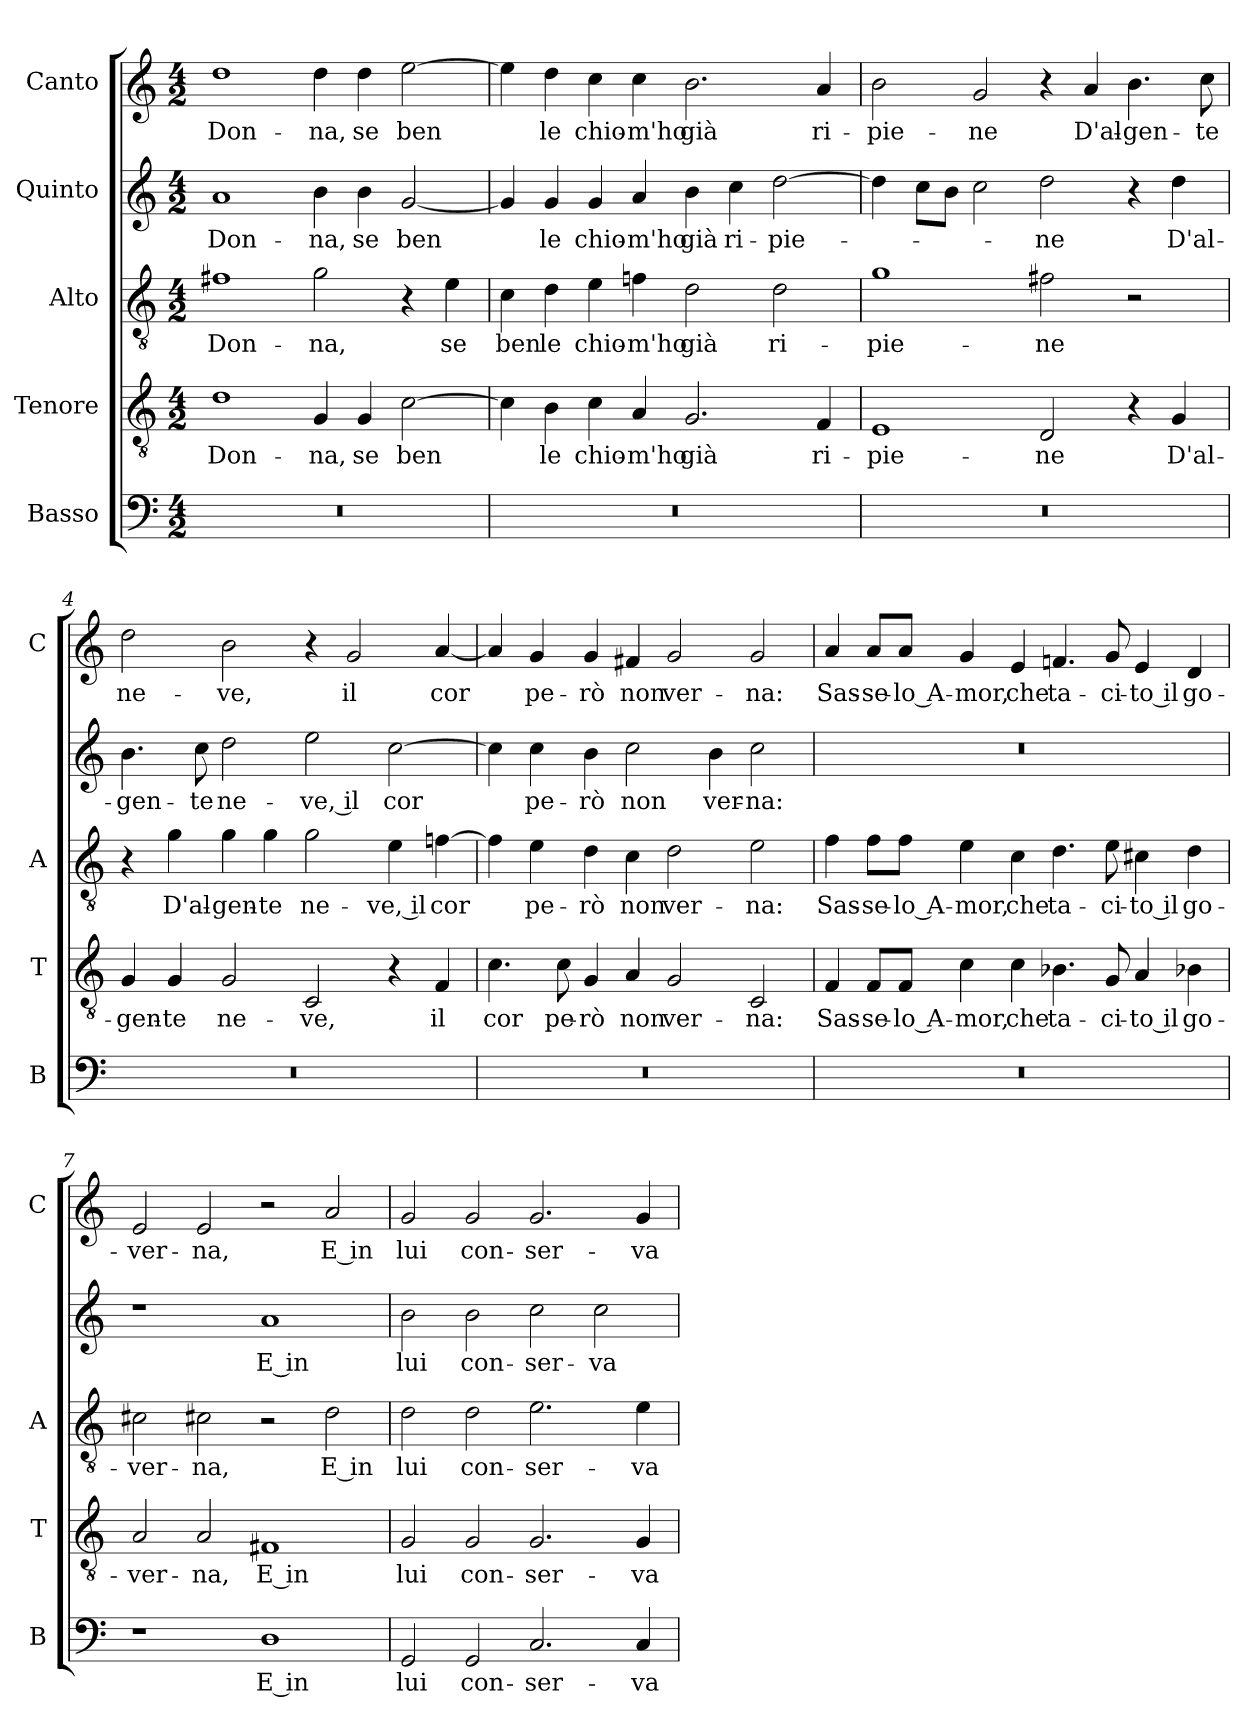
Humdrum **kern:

**kern	**text	**kern	**text	**kern	**text	**kern	**text	**kern	**text
*part5	*part5	*part4	*part4	*part3	*part3	*part2	*part2	*part1	*part1
*staff5	*staff5	*staff4	*staff4	*staff3	*staff3	*staff2	*staff2	*staff1	*staff1
*I"Basso	*	*I"Tenore	*	*I"Alto	*	*I"Quinto	*	*I"Canto	*
*I'B	*	*I'T	*	*I'A	*	*	*	*I'C	*
*clefF4	*	*clefGv2	*	*clefGv2	*	*clefG2	*	*clefG2	*
*k[]	*	*k[]	*	*k[]	*	*k[]	*	*k[]	*
*C:	*	*C:	*	*C:	*	*C:	*	*C:	*
*M4/2	*	*M4/2	*	*M4/2	*	*M4/2	*	*M4/2	*
=1	=1	=1	=1	=1	=1	=1	=1	=1	=1
0r	.	1d	Don-	1f#X	Don-	1a	Don-	1dd	Don-
.	.	4G	-na,	2g	-na,	4b	-na,	4dd	-na,
.	.	4G	se	.	.	4b	se	4dd	se
.	.	[2c	ben	4r	.	[2g	ben	[2ee	ben
.	.	.	.	4e	se	.	.	.	.
=2	=2	=2	=2	=2	=2	=2	=2	=2	=2
0r	.	4c]	.	4c	ben	4g]	.	4ee]	.
.	.	4B	le	4d	le	4g	le	4dd	le
.	.	4c	chio-	4e	chio-	4g	chio-	4cc	chio-
.	.	4A	-m'ho	4fn	-m'ho	4a	-m'ho	4cc	-m'ho
.	.	2.G	già	2d	già	4b	già	2.b	già
.	.	.	.	.	.	4cc	ri-	.	.
.	.	.	.	2d	ri-	[2dd	-pie-	.	.
.	.	4F	ri-	.	.	.	.	4a	ri-
=3	=3	=3	=3	=3	=3	=3	=3	=3	=3
0r	.	1E	-pie-	1g	-pie-	4dd]	.	2b	-pie-
.	.	.	.	.	.	8ccL	.	.	.
.	.	.	.	.	.	8bJ	.	.	.
.	.	.	.	.	.	2cc	.	2g	-ne
.	.	2D	-ne	2f#X	-ne	2dd	-ne	4r	.
.	.	.	.	.	.	.	.	4a	D'al-
.	.	4r	.	2r	.	4r	.	4.b	-gen-
.	.	4G	D'al-	.	.	4dd	D'al-	.	.
.	.	.	.	.	.	.	.	8cc	-te
=4	=4	=4	=4	=4	=4	=4	=4	=4	=4
0r	.	4G	-gen-	4r	.	4.b	-gen-	2dd	ne-
.	.	4G	-te	4g	D'al-	.	.	.	.
.	.	.	.	.	.	8cc	-te	.	.
.	.	2G	ne-	4g	-gen-	2dd	ne-	2b	-ve,
.	.	.	.	4g	-te	.	.	.	.
.	.	2C	-ve,	2g	ne-	2ee	-ve, il	4r	.
.	.	.	.	.	.	.	.	2g	il
.	.	4r	.	4e	-ve, il	[2cc	cor	.	.
.	.	4F	il	[4fn	cor	.	.	[4a	cor
=5	=5	=5	=5	=5	=5	=5	=5	=5	=5
0r	.	4.c	cor	4f]	.	4cc]	.	4a]	.
.	.	.	.	4e	pe-	4cc	pe-	4g	pe-
.	.	8c	pe-	.	.	.	.	.	.
.	.	4G	-rò	4d	-rò	4b	-rò	4g	-rò
.	.	4A	non	4c	non	2cc	non	4f#X	non
.	.	2G	ver-	2d	ver-	.	.	2g	ver-
.	.	.	.	.	.	4b	ver-	.	.
.	.	2C	-na:	2e	-na:	2cc	-na:	2g	-na:
=6	=6	=6	=6	=6	=6	=6	=6	=6	=6
0r	.	4F	Sas-	4f	Sas-	0r	.	4a	Sas-
.	.	8F/L	-se-	8f\L	-se-	.	.	8a/L	-se-
.	.	8F/J	-lo A-	8f\J	-lo A-	.	.	8a/J	-lo A-
.	.	4c	-mor,	4e	-mor,	.	.	4g	-mor,
.	.	4c	che	4c	che	.	.	4e	che
.	.	4.B-X	ta-	4.d	ta-	.	.	4.fn	ta-
.	.	8G	-ci-	8e	-ci-	.	.	8g	-ci-
.	.	4A	-to il	4c#X	-to il	.	.	4e	-to il
.	.	4B-X	go-	4d	go-	.	.	4d	go-
=7	=7	=7	=7	=7	=7	=7	=7	=7	=7
1r	.	2A	-ver-	2c#X	-ver-	1r	.	2e	-ver-
.	.	2A	-na,	2c#X	-na,	.	.	2e	-na,
1D	E in	1F#X	E in	2r	.	1a	E in	2r	.
.	.	.	.	2d	E in	.	.	2a	E in
=8	=8	=8	=8	=8	=8	=8	=8	=8	=8
2GG	lui	2G	lui	2d	lui	2b	lui	2g	lui
2GG	con-	2G	con-	2d	con-	2b	con-	2g	con-
2.C	-ser-	2.G	-ser-	2.e	-ser-	2cc	-ser-	2.g	-ser-
.	.	.	.	.	.	2cc	-va	.	.
4C	-va	4G	-va	4e	-va	.	.	4g	-va
=	=	=	=	=	=	=	=	=	=
*-	*-	*-	*-	*-	*-	*-	*-	*-	*-
